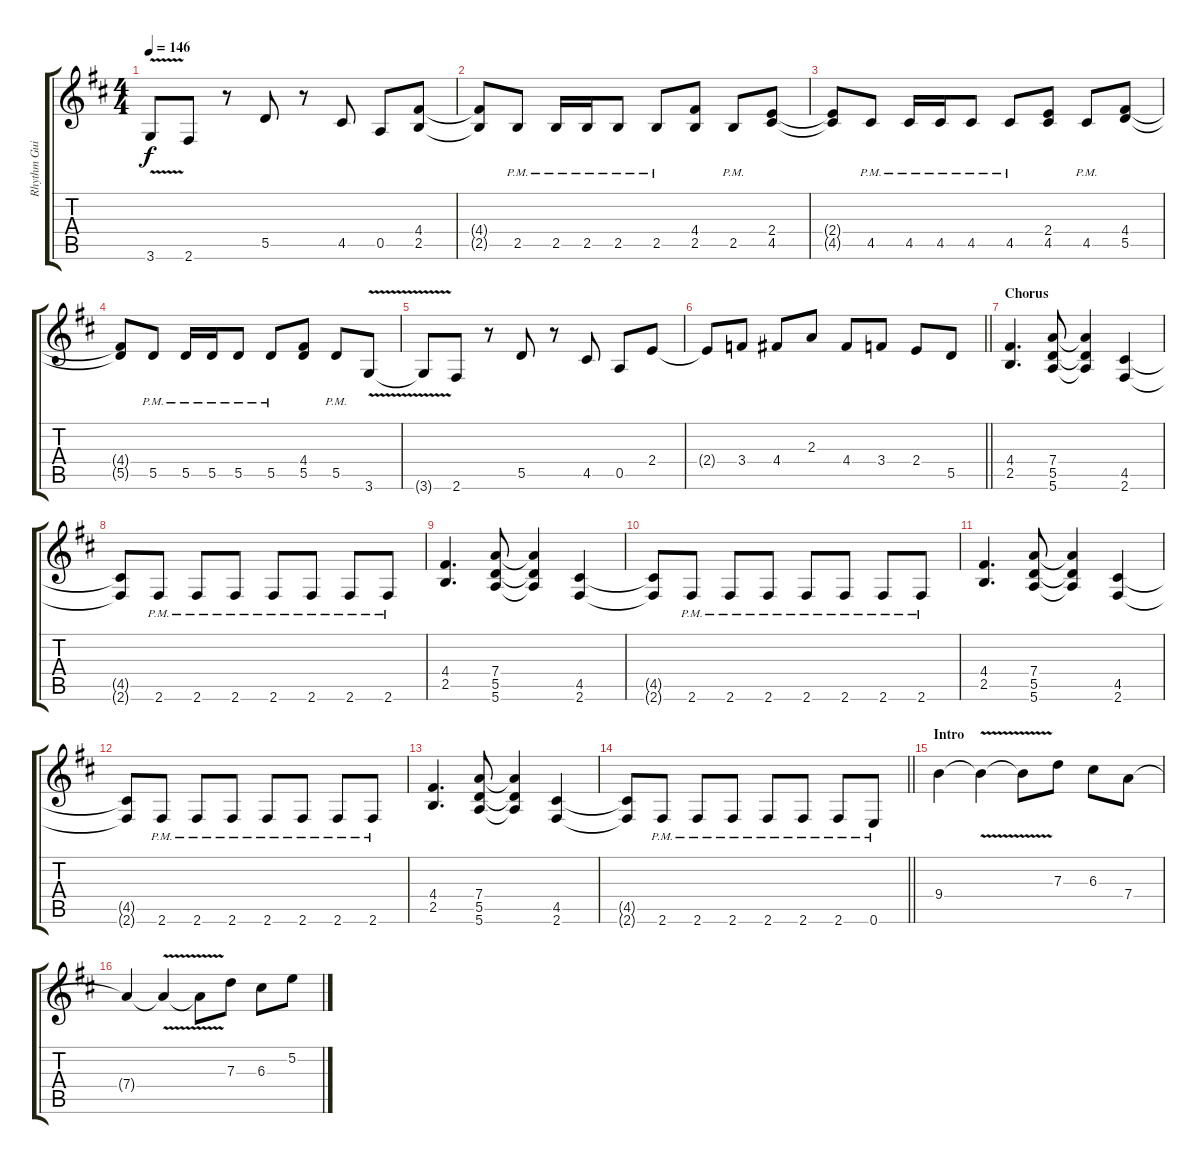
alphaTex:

\track ("Rhythm Guitar" "Rhythm Gui") {instrument distortionguitar}
\staff {score tabs}
\tuning (E4 B3 G3 D3 A2 E2) {hide}
\ts (4 4)
\tempo 146
\clef g2
\ks d
3.6{v t}.8{dy f} 2.6.8 r.8 5.5.8 r.8 4.5.8 0.5.8 (4.4 2.5).8 |
(4.4{t} 2.5{t}).8 2.5{pm}.8 2.5{pm}.16 2.5{pm}.16 2.5{pm}.8 2.5{pm}.8 (4.4 2.5).8 2.5{pm}.8 (2.4 4.5).8 |
(2.4{t} 4.5{t}).8 4.5{pm}.8 4.5{pm}.16 4.5{pm}.16 4.5{pm}.8 4.5{pm}.8 (2.4 4.5).8 4.5{pm}.8 (4.4 5.5).8 |
(4.4{t} 5.5{t}).8 5.5{pm}.8 5.5{pm}.16 5.5{pm}.16 5.5{pm}.8 5.5{pm}.8 (4.4 5.5).8 5.5{pm}.8 3.6{v}.8 |
3.6{v t}.8 2.6.8 r.8 5.5.8 r.8 4.5.8 0.5.8 2.4.8 |
\barLineRight lightlight
2.4{t}.8 3.4.8 4.4.8 2.3.8 4.4.8 3.4.8 2.4.8 5.5.8 |
\section ("" "Chorus")
(4.4 2.5).4{d} (7.4 5.5 5.6).8 (7.4{t} 5.5{t} 5.6{t}).4 (4.5 2.6).4 |
(4.5{t} 2.6{t}).8 2.6{pm}.8 2.6{pm}.8 2.6{pm}.8 2.6{pm}.8 2.6{pm}.8 2.6{pm}.8 2.6{pm}.8 |
(4.4 2.5).4{d} (7.4 5.5 5.6).8 (7.4{t} 5.5{t} 5.6{t}).4 (4.5 2.6).4 |
(4.5{t} 2.6{t}).8 2.6{pm}.8 2.6{pm}.8 2.6{pm}.8 2.6{pm}.8 2.6{pm}.8 2.6{pm}.8 2.6{pm}.8 |
(4.4 2.5).4{d} (7.4 5.5 5.6).8 (7.4{t} 5.5{t} 5.6{t}).4 (4.5 2.6).4 |
(4.5{t} 2.6{t}).8 2.6{pm}.8 2.6{pm}.8 2.6{pm}.8 2.6{pm}.8 2.6{pm}.8 2.6{pm}.8 2.6{pm}.8 |
(4.4 2.5).4{d} (7.4 5.5 5.6).8 (7.4{t} 5.5{t} 5.6{t}).4 (4.5 2.6).4 |
\barLineRight lightlight
(4.5{t} 2.6{t}).8 2.6{pm}.8 2.6{pm}.8 2.6{pm}.8 2.6{pm}.8 2.6{pm}.8 2.6{pm}.8 0.6{pm}.8 |
\section ("" "Intro")
9.4.4 9.4{v t}.4 9.4{v t}.8 7.3.8 6.3.8 7.4.8 |
7.4{t}.4 7.4{v t}.4 7.4{v t}.8 7.3.8 6.3.8 5.2.8
